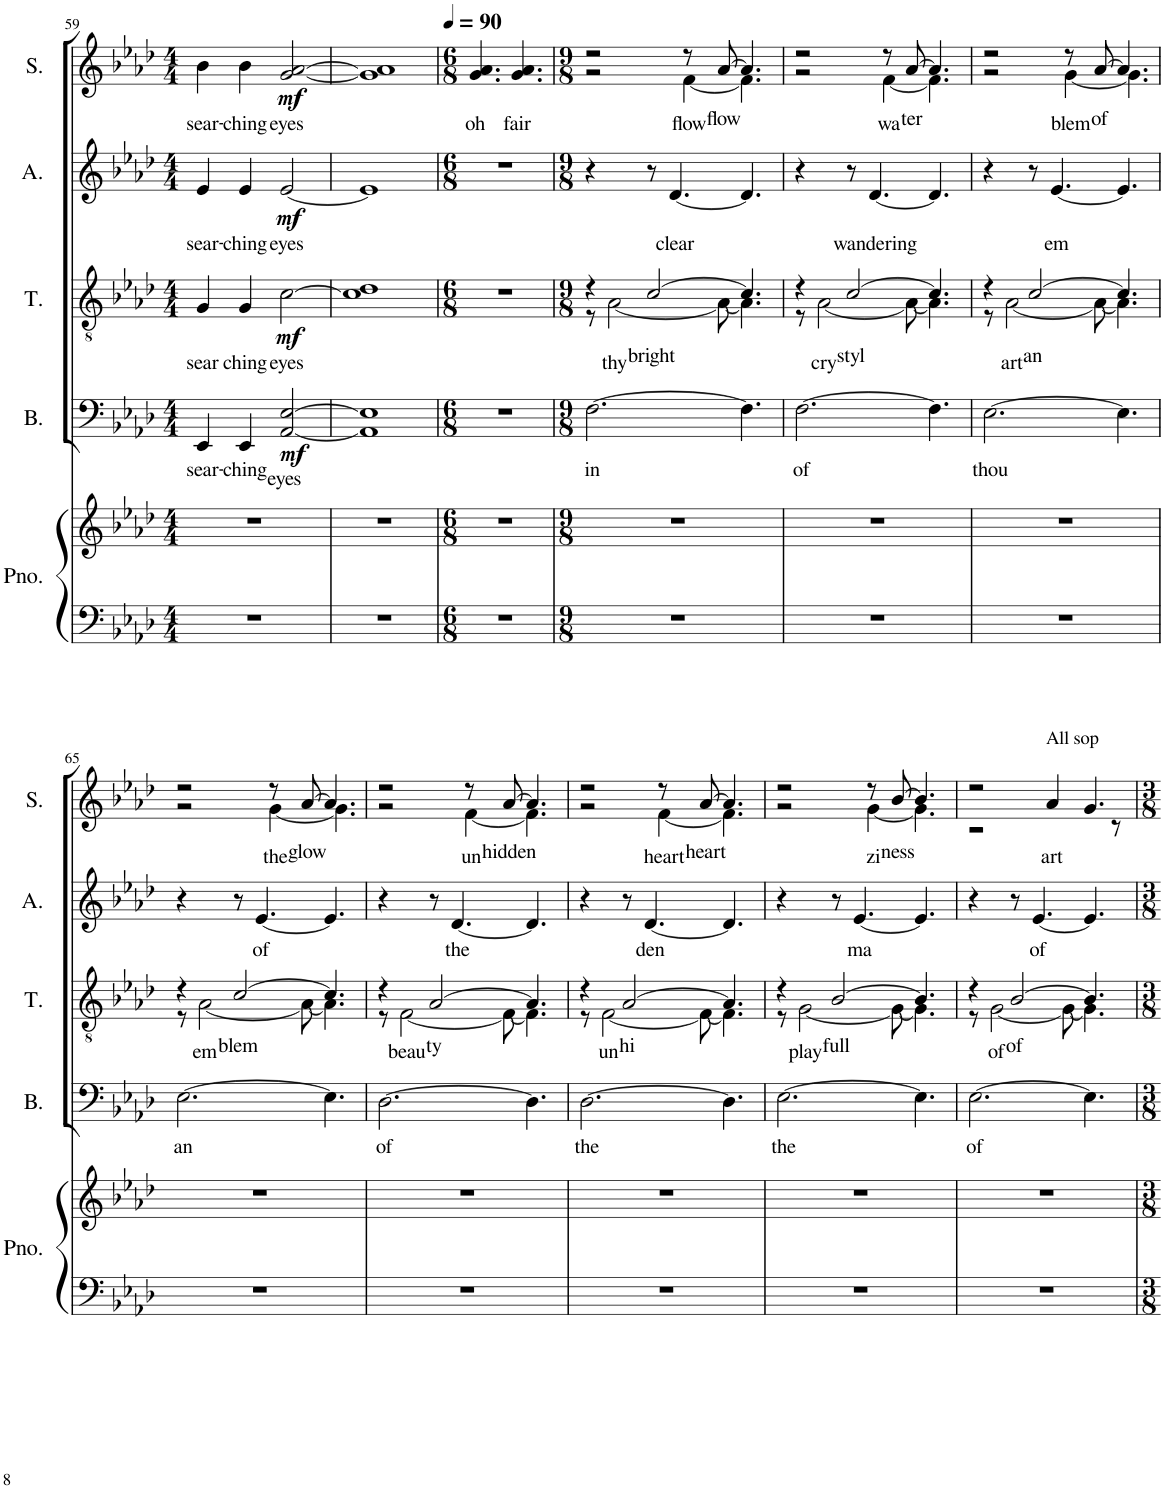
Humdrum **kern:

**kern	**kern	**kern	**text	**dynam	**kern	**text	**dynam	**kern	**text	**dynam	**kern	**text	**dynam
*part5	*part5	*part4	*part4	*part4	*part3	*part3	*part3	*part2	*part2	*part2	*part1	*part1	*part1
*staff6	*staff5	*staff4	*staff4	*staff4	*staff3	*staff3	*staff3	*staff2	*staff2	*staff2	*staff1	*staff1	*staff1
*I"Piano	*	*I"Bass	*	*	*I"Tenor	*	*	*I"Alto	*	*	*I"Soprano	*	*
*I'Pno.	*	*I'B.	*	*	*I'T.	*	*	*I'A.	*	*	*I'S.	*	*
!!LO:PB:g=z
*clefF4	*clefG2	*clefF4	*	*	*clefGv2	*	*	*clefG2	*	*	*clefG2	*	*
*k[b-e-a-d-]	*k[b-e-a-d-]	*k[b-e-a-d-]	*	*	*k[b-e-a-d-]	*	*	*k[b-e-a-d-]	*	*	*k[b-e-a-d-]	*	*
*M4/4	*M4/4	*M4/4	*	*	*M4/4	*	*	*M4/4	*	*	*M4/4	*	*
=59	=59	=59	=59	=59	=59	=59	=59	=59	=59	=59	=59	=59	=59
!	!	!	!LO:LY:b	!	!	!LO:LY:b	!	!	!LO:LY:b	!	!	!LO:LY:b	!
1r	1r	4EE-/	sear-	.	4G/	sear	.	4e-/	sear-	.	4b-\	sear-	.
!	!	!	!LO:LY:b	!	!	!LO:LY:b	!	!	!LO:LY:b	!	!	!LO:LY:b	!
.	.	4EE-/	-ching	.	4G/	ching	.	4e-/	-ching	.	4b-\	-ching	.
!	!	!	!LO:LY:b	!LO:DY:b	!	!LO:LY:b	!LO:DY:b	!	!LO:LY:b	!LO:DY:b	!	!LO:LY:b	!LO:DY:b
.	.	[2AA-/ [2E-/	eyes	mf	[2c\	eyes	mf	[2e-/	eyes	mf	[2g/ [2a-/	eyes	mf
=60	=60	=60	=60	=60	=60	=60	=60	=60	=60	=60	=60	=60	=60
1r	1r	1AA-] 1E-]	.	.	1c] 1d-	.	.	1e-]	.	.	1g] 1a-]	.	.
=61	=61	=61	=61	=61	=61	=61	=61	=61	=61	=61	=61	=61	=61
*M6/8	*M6/8	*M6/8	*	*	*M6/8	*	*	*M6/8	*	*	*M6/8	*	*
*	*	*	*	*	*	*	*	*	*	*	*MM90	*	*
!	!	!	!	!	!	!	!	!	!	!	!	!LO:LY:b	!
2.r	2.r	2.r	.	.	2.r	.	.	2.r	.	.	4.g/ 4.a-/	oh	.
!	!	!	!	!	!	!	!	!	!	!	!	!LO:LY:b	!
.	.	.	.	.	.	.	.	.	.	.	4.g/ 4.a-/	fair	.
=62	=62	=62	=62	=62	=62	=62	=62	=62	=62	=62	=62	=62	=62
*M9/8	*M9/8	*M9/8	*	*	*M9/8	*	*	*M9/8	*	*	*M9/8	*	*
!	!	!	!LO:LY:b	!	!	!	!	!	!	!	!	!	!
*	*	*	*	*	*^	*	*	*	*	*	*^	*	*
8%9r	8%9r	[2.F\	in	.	4r	8r	.	.	4r	.	.	2r	2r	.	.
!	!	!	!	!	!	!	!LO:LY:b	!	!	!	!	!	!	!	!
.	.	.	.	.	.	[2A-\	thy	.	.	.	.	.	.	.	.
!	!	!	!	!	!	!	!LO:LY:b	!	!	!	!	!	!	!	!
.	.	.	.	.	[2c/	.	bright	.	8r	.	.	.	.	.	.
!	!	!	!	!	!	!	!	!	!	!LO:LY:b	!	!	!	!	!
.	.	.	.	.	.	.	.	.	[4.d-/	clear	.	.	.	.	.
!	!	!	!	!	!	!	!	!	!	!	!	!	!	!LO:LY:b	!
.	.	.	.	.	.	.	.	.	.	.	.	8r	[4f\	flow	.
!	!	!	!	!	!	!	!	!	!	!	!	!	!	!LO:LY:b	!
.	.	.	.	.	.	8A-\_	.	.	.	.	.	[8a-/	.	flow	.
.	.	4.F\]	.	.	4.c/]	4.A-\]	.	.	4.d-/]	.	.	4.a-/]	4.f\]	.	.
=63	=63	=63	=63	=63	=63	=63	=63	=63	=63	=63	=63	=63	=63	=63	=63
!	!	!	!LO:LY:b	!	!	!	!	!	!	!	!	!	!	!	!
8%9r	8%9r	[2.F\	of	.	4r	8r	.	.	4r	.	.	2r	2r	.	.
!	!	!	!	!	!	!	!LO:LY:b	!	!	!	!	!	!	!	!
.	.	.	.	.	.	[2A-\	cry	.	.	.	.	.	.	.	.
!	!	!	!	!	!	!	!LO:LY:b	!	!	!	!	!	!	!	!
.	.	.	.	.	[2c/	.	styl	.	8r	.	.	.	.	.	.
!	!	!	!	!	!	!	!	!	!	!LO:LY:b	!	!	!	!	!
.	.	.	.	.	.	.	.	.	[4.d-/	wandering	.	.	.	.	.
!	!	!	!	!	!	!	!	!	!	!	!	!	!	!LO:LY:b	!
.	.	.	.	.	.	.	.	.	.	.	.	8r	[4f\	wa	.
!	!	!	!	!	!	!	!	!	!	!	!	!	!	!LO:LY:b	!
.	.	.	.	.	.	8A-\_	.	.	.	.	.	[8a-/	.	ter	.
.	.	4.F\]	.	.	4.c/]	4.A-\]	.	.	4.d-/]	.	.	4.a-/]	4.f\]	.	.
=64	=64	=64	=64	=64	=64	=64	=64	=64	=64	=64	=64	=64	=64	=64	=64
!	!	!	!LO:LY:b	!	!	!	!	!	!	!	!	!	!	!	!
8%9r	8%9r	[2.E-\	thou	.	4r	8r	.	.	4r	.	.	2r	2r	.	.
!	!	!	!	!	!	!	!LO:LY:b	!	!	!	!	!	!	!	!
.	.	.	.	.	.	[2A-\	art	.	.	.	.	.	.	.	.
!	!	!	!	!	!	!	!LO:LY:b	!	!	!	!	!	!	!	!
.	.	.	.	.	[2c/	.	an	.	8r	.	.	.	.	.	.
!	!	!	!	!	!	!	!	!	!	!LO:LY:b	!	!	!	!	!
.	.	.	.	.	.	.	.	.	[4.e-/	em	.	.	.	.	.
!	!	!	!	!	!	!	!	!	!	!	!	!	!	!LO:LY:b	!
.	.	.	.	.	.	.	.	.	.	.	.	8r	[4g\	blem	.
!	!	!	!	!	!	!	!	!	!	!	!	!	!	!LO:LY:b	!
.	.	.	.	.	.	8A-\_	.	.	.	.	.	[8a-/	.	of	.
.	.	4.E-\]	.	.	4.c/]	4.A-\]	.	.	4.e-/]	.	.	4.a-/]	4.g\]	.	.
!!LO:LB:g=z	!!
=65	=65	=65	=65	=65	=65	=65	=65	=65	=65	=65	=65	=65	=65	=65	=65
!	!	!	!LO:LY:b	!	!	!	!	!	!	!	!	!	!	!	!
8%9r	8%9r	[2.E-\	an	.	4r	8r	.	.	4r	.	.	2r	2r	.	.
!	!	!	!	!	!	!	!LO:LY:b	!	!	!	!	!	!	!	!
.	.	.	.	.	.	[2A-\	em	.	.	.	.	.	.	.	.
!	!	!	!	!	!	!	!LO:LY:b	!	!	!	!	!	!	!	!
.	.	.	.	.	[2c/	.	blem	.	8r	.	.	.	.	.	.
!	!	!	!	!	!	!	!	!	!	!LO:LY:b	!	!	!	!	!
.	.	.	.	.	.	.	.	.	[4.e-/	of	.	.	.	.	.
!	!	!	!	!	!	!	!	!	!	!	!	!	!	!LO:LY:b	!
.	.	.	.	.	.	.	.	.	.	.	.	8r	[4g\	the	.
!	!	!	!	!	!	!	!	!	!	!	!	!	!	!LO:LY:b	!
.	.	.	.	.	.	8A-\_	.	.	.	.	.	[8a-/	.	glow	.
.	.	4.E-\]	.	.	4.c/]	4.A-\]	.	.	4.e-/]	.	.	4.a-/]	4.g\]	.	.
=66	=66	=66	=66	=66	=66	=66	=66	=66	=66	=66	=66	=66	=66	=66	=66
!	!	!	!LO:LY:b	!	!	!	!	!	!	!	!	!	!	!	!
8%9r	8%9r	[2.D-\	of	.	4r	8r	.	.	4r	.	.	2r	2r	.	.
!	!	!	!	!	!	!	!LO:LY:b	!	!	!	!	!	!	!	!
.	.	.	.	.	.	[2F\	beau	.	.	.	.	.	.	.	.
!	!	!	!	!	!	!	!LO:LY:b	!	!	!	!	!	!	!	!
.	.	.	.	.	[2A-/	.	ty	.	8r	.	.	.	.	.	.
!	!	!	!	!	!	!	!	!	!	!LO:LY:b	!	!	!	!	!
.	.	.	.	.	.	.	.	.	[4.d-/	the	.	.	.	.	.
!	!	!	!	!	!	!	!	!	!	!	!	!	!	!LO:LY:b	!
.	.	.	.	.	.	.	.	.	.	.	.	8r	[4f\	un	.
!	!	!	!	!	!	!	!	!	!	!	!	!	!	!LO:LY:b	!
.	.	.	.	.	.	8F\_	.	.	.	.	.	[8a-/	.	hidden	.
.	.	4.D-\]	.	.	4.A-/]	4.F\]	.	.	4.d-/]	.	.	4.a-/]	4.f\]	.	.
=67	=67	=67	=67	=67	=67	=67	=67	=67	=67	=67	=67	=67	=67	=67	=67
!	!	!	!LO:LY:b	!	!	!	!	!	!	!	!	!	!	!	!
8%9r	8%9r	[2.D-\	the	.	4r	8r	.	.	4r	.	.	2r	2r	.	.
!	!	!	!	!	!	!	!LO:LY:b	!	!	!	!	!	!	!	!
.	.	.	.	.	.	[2F\	un	.	.	.	.	.	.	.	.
!	!	!	!	!	!	!	!LO:LY:b	!	!	!	!	!	!	!	!
.	.	.	.	.	[2A-/	.	hi	.	8r	.	.	.	.	.	.
!	!	!	!	!	!	!	!	!	!	!LO:LY:b	!	!	!	!	!
.	.	.	.	.	.	.	.	.	[4.d-/	den	.	.	.	.	.
!	!	!	!	!	!	!	!	!	!	!	!	!	!	!LO:LY:b	!
.	.	.	.	.	.	.	.	.	.	.	.	8r	[4f\	heart	.
!	!	!	!	!	!	!	!	!	!	!	!	!	!	!LO:LY:b	!
.	.	.	.	.	.	8F\_	.	.	.	.	.	[8a-/	.	heart	.
.	.	4.D-\]	.	.	4.A-/]	4.F\]	.	.	4.d-/]	.	.	4.a-/]	4.f\]	.	.
=68	=68	=68	=68	=68	=68	=68	=68	=68	=68	=68	=68	=68	=68	=68	=68
!	!	!	!LO:LY:b	!	!	!	!	!	!	!	!	!	!	!	!
8%9r	8%9r	[2.E-\	the	.	4r	8r	.	.	4r	.	.	2r	2r	.	.
!	!	!	!	!	!	!	!LO:LY:b	!	!	!	!	!	!	!	!
.	.	.	.	.	.	[2G\	play	.	.	.	.	.	.	.	.
!	!	!	!	!	!	!	!LO:LY:b	!	!	!	!	!	!	!	!
.	.	.	.	.	[2B-/	.	full	.	8r	.	.	.	.	.	.
!	!	!	!	!	!	!	!	!	!	!LO:LY:b	!	!	!	!	!
.	.	.	.	.	.	.	.	.	[4.e-/	ma	.	.	.	.	.
!	!	!	!	!	!	!	!	!	!	!	!	!	!	!LO:LY:b	!
.	.	.	.	.	.	.	.	.	.	.	.	8r	[4g\	zi	.
!	!	!	!	!	!	!	!	!	!	!	!	!	!	!LO:LY:b	!
.	.	.	.	.	.	8G\_	.	.	.	.	.	[8b-/	.	ness	.
.	.	4.E-\]	.	.	4.B-/]	4.G\]	.	.	4.e-/]	.	.	4.b-/]	4.g\]	.	.
=69	=69	=69	=69	=69	=69	=69	=69	=69	=69	=69	=69	=69	=69	=69	=69
!	!	!	!LO:LY:b	!	!	!	!	!	!	!	!	!	!	!	!
8%9r	8%9r	[2.E-\	of	.	4r	8r	.	.	4r	.	.	2r	1r	.	.
!	!	!	!	!	!	!	!LO:LY:b	!	!	!	!	!	!	!	!
.	.	.	.	.	.	[2G\	of	.	.	.	.	.	.	.	.
!	!	!	!	!	!	!	!LO:LY:b	!	!	!	!	!	!	!	!
.	.	.	.	.	[2B-/	.	of	.	8r	.	.	.	.	.	.
!	!	!	!	!	!	!	!	!	!	!LO:LY:b	!	!	!	!	!
.	.	.	.	.	.	.	.	.	[4.e-/	of	.	.	.	.	.
!	!	!	!	!	!	!	!	!	!	!	!	!LO:TX:a:t=All sop	!	!	!
!	!	!	!	!	!	!	!	!	!	!	!	!	!	!LO:LY:b	!
.	.	.	.	.	.	.	.	.	.	.	.	4a-/	.	art	.
.	.	.	.	.	.	8G\_	.	.	.	.	.	.	.	.	.
.	.	4.E-\]	.	.	4.B-/]	4.G\]	.	.	4.e-/]	.	.	4.g/	.	.	.
.	.	.	.	.	.	.	.	.	.	.	.	.	8r	.	.
*	*	*	*	*	*v	*v	*	*	*	*	*	*v	*v	*	*
=	=	=	=	=	=	=	=	=	=	=	=	=	=
*-	*-	*-	*-	*-	*-	*-	*-	*-	*-	*-	*-	*-	*-
